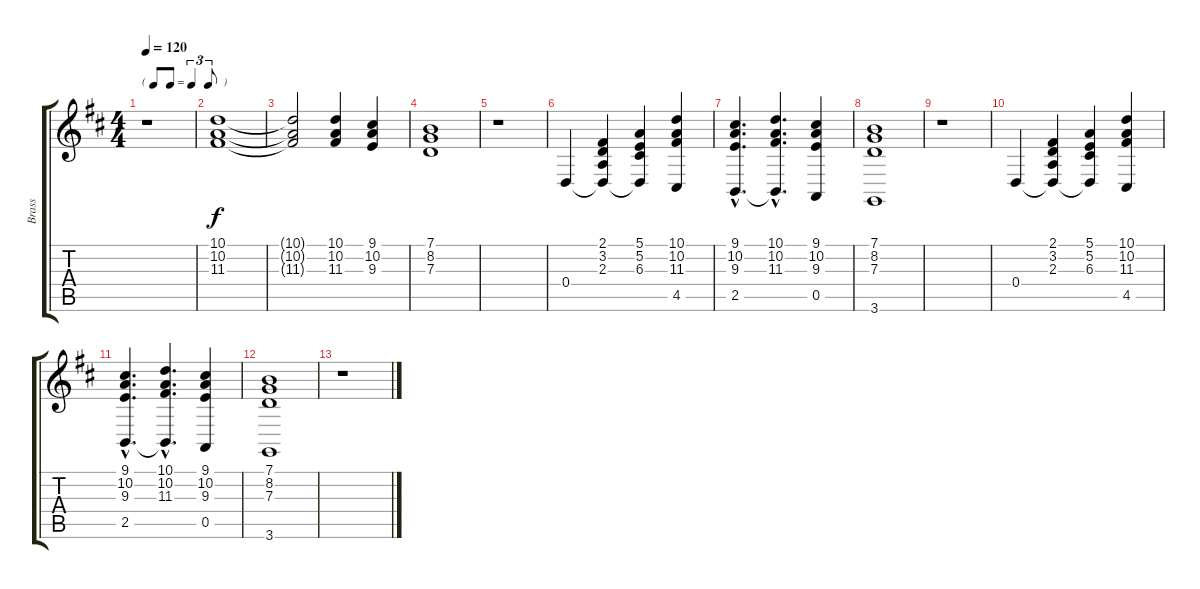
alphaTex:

\track ("Brass" "Brass") {instrument brasssection}
\staff {score tabs}
\tuning (E4 B3 G3 D3 A2 E2) {hide}
\ts (4 4)
\tf triplet8th
\tempo 120
\clef g2
\ks d
r.1{dy f} |
(10.1 10.2 11.3).1 |
(10.1{t} 10.2{t} 11.3{t}).2 (10.1 10.2 11.3).4 (9.1 10.2 9.3).4 |
(7.1 8.2 7.3).1 |
r.1 |
0.4.4 (2.1 3.2 2.3 0.4{t}).4 (5.1 5.2 6.3 0.4{t}).4 (10.1 10.2 11.3 4.5).4 |
(9.1{hac} 10.2{hac} 9.3{hac} 2.5{hac}).4{d} (10.1{hac} 10.2{hac} 11.3{hac} 2.5{hac t}).4{d} (9.1 10.2 9.3 0.5).4 |
(7.1 8.2 7.3 3.6).1 |
r.1 |
0.4.4 (2.1 3.2 2.3 0.4{t}).4 (5.1 5.2 6.3 0.4{t}).4 (10.1 10.2 11.3 4.5).4 |
(9.1{hac} 10.2{hac} 9.3{hac} 2.5{hac}).4{d} (10.1{hac} 10.2{hac} 11.3{hac} 2.5{hac t}).4{d} (9.1 10.2 9.3 0.5).4 |
(7.1 8.2 7.3 3.6).1 |
r.1
